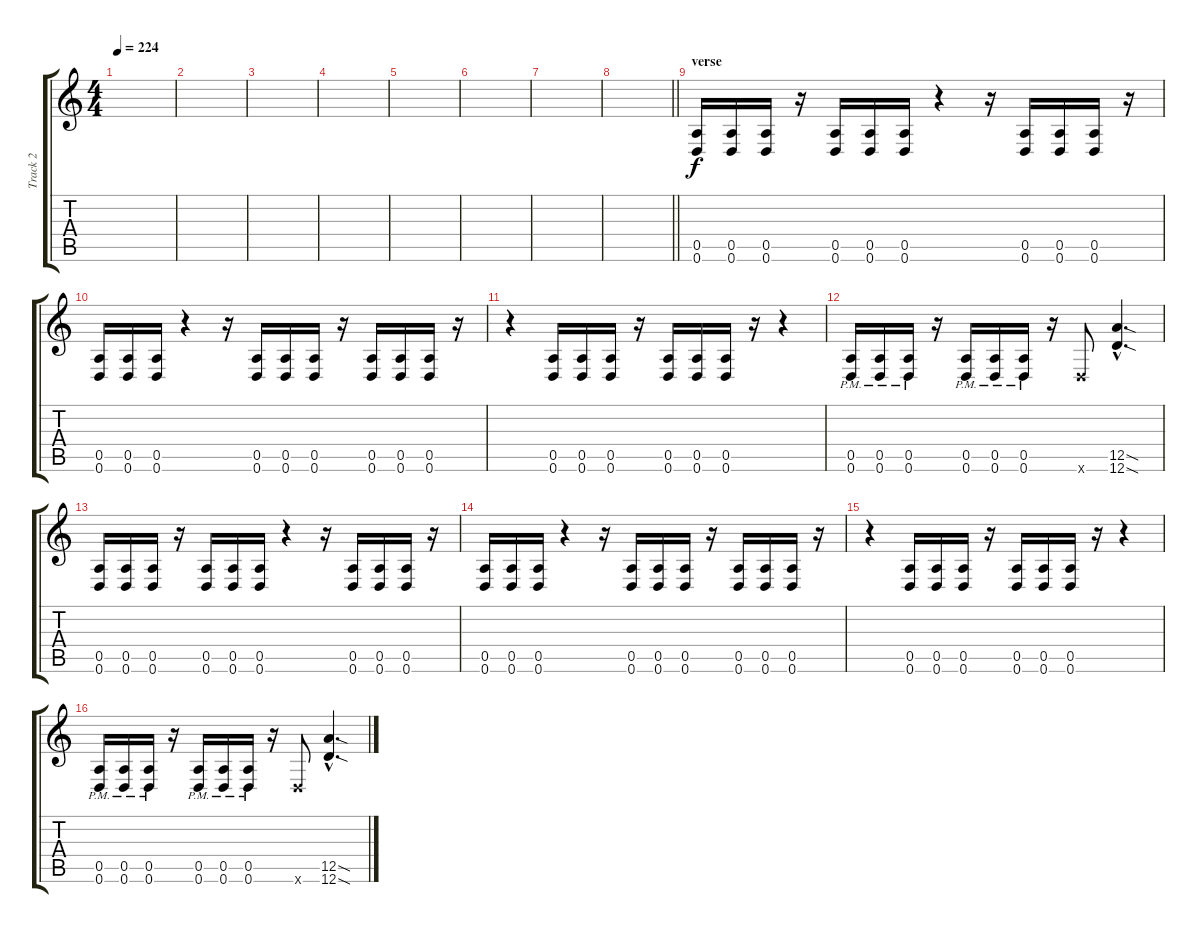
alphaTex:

\track ("Track 2" "Track 2") {instrument distortionguitar}
\staff {score tabs}
\tuning (E4 B3 G3 D3 A2 D2) {hide}
\ts (4 4)
\tempo 224
\clef g2
\ks c
|
|
|
|
|
|
|
\barLineRight lightlight
|
\section ("" "verse")
(0.5 0.6).16 (0.5 0.6).16 (0.5 0.6).16 r.16 (0.5 0.6).16 (0.5 0.6).16 (0.5 0.6).16 r.4 r.16 (0.5 0.6).16 (0.5 0.6).16 (0.5 0.6).16 r.16 |
(0.5 0.6).16 (0.5 0.6).16 (0.5 0.6).16 r.4 r.16 (0.5 0.6).16 (0.5 0.6).16 (0.5 0.6).16 r.16 (0.5 0.6).16 (0.5 0.6).16 (0.5 0.6).16 r.16 |
r.4 (0.5 0.6).16 (0.5 0.6).16 (0.5 0.6).16 r.16 (0.5 0.6).16 (0.5 0.6).16 (0.5 0.6).16 r.16 r.4 |
(0.5{pm} 0.6{pm}).16 (0.5{pm} 0.6{pm}).16 (0.5{pm} 0.6{pm}).16 r.16 (0.5{pm} 0.6{pm}).16 (0.5{pm} 0.6{pm}).16 (0.5{pm} 0.6{pm}).16 r.16 0.6{x}.8 (12.5{sod hac} 12.6{sod hac}).4{d} |
(0.5 0.6).16 (0.5 0.6).16 (0.5 0.6).16 r.16 (0.5 0.6).16 (0.5 0.6).16 (0.5 0.6).16 r.4 r.16 (0.5 0.6).16 (0.5 0.6).16 (0.5 0.6).16 r.16 |
(0.5 0.6).16 (0.5 0.6).16 (0.5 0.6).16 r.4 r.16 (0.5 0.6).16 (0.5 0.6).16 (0.5 0.6).16 r.16 (0.5 0.6).16 (0.5 0.6).16 (0.5 0.6).16 r.16 |
r.4 (0.5 0.6).16 (0.5 0.6).16 (0.5 0.6).16 r.16 (0.5 0.6).16 (0.5 0.6).16 (0.5 0.6).16 r.16 r.4 |
(0.5{pm} 0.6{pm}).16 (0.5{pm} 0.6{pm}).16 (0.5{pm} 0.6{pm}).16 r.16 (0.5{pm} 0.6{pm}).16 (0.5{pm} 0.6{pm}).16 (0.5{pm} 0.6{pm}).16 r.16 0.6{x}.8 (12.5{sod hac} 12.6{sod hac}).4{d}
